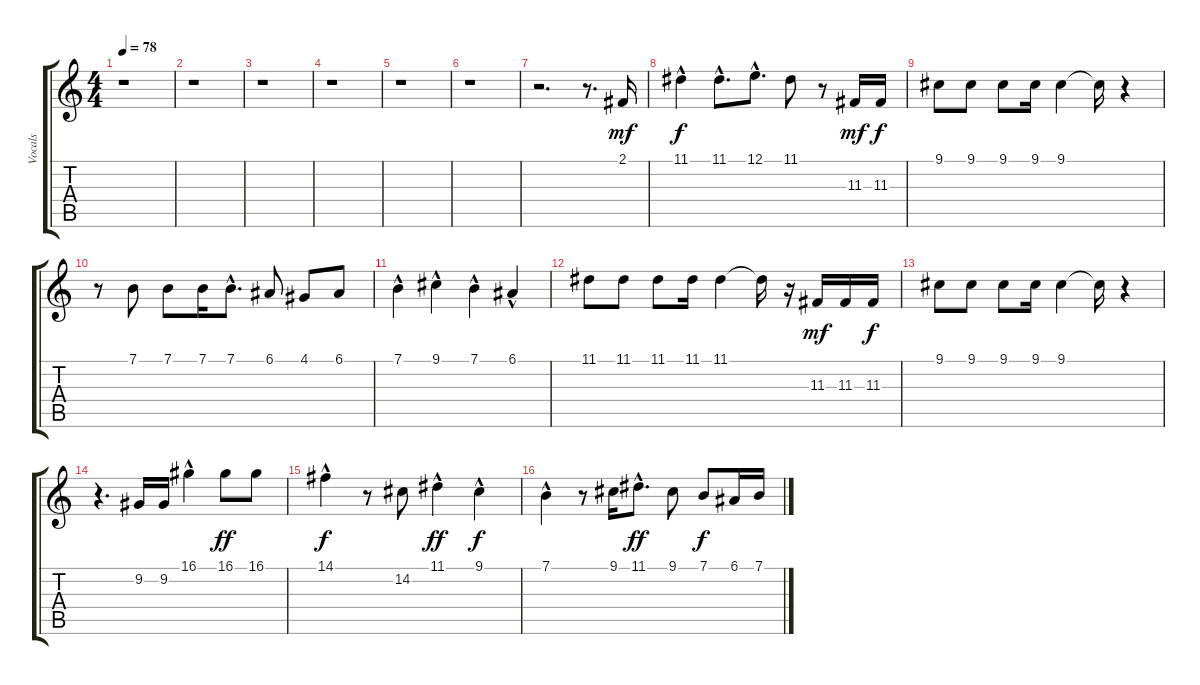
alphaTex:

\track ("Vocals" "Vocals") {instrument lead8bassandlead}
\staff {score tabs}
\tuning (E4 B3 G3 D3 A2 E2) {hide}
\ts (4 4)
\tempo 78
\clef g2
\ks c
r.1{dy f} |
r.1 |
r.1 |
r.1 |
r.1 |
r.1 |
r.2{d} r.8{d} 2.1.16{dy mf balance 8} |
11.1{hac}.4{dy f} 11.1{hac}.8{d} 12.1{hac}.8{d} 11.1.8 r.8 11.3.16{dy mf} 11.3.16{dy f} |
9.1.8 9.1.8 9.1.8 9.1.16 9.1.4 9.1{t}.16 r.4 |
r.8 7.1.8 7.1.8 7.1.16 7.1{hac}.8{d} 6.1.8 4.1.8 6.1.8 |
7.1{hac}.4 9.1{hac}.4 7.1{hac}.4 6.1{hac}.4 |
11.1.8 11.1.8 11.1.8 11.1.16 11.1.4 11.1{t}.16 r.16 11.3.16{dy mf} 11.3.16 11.3.16{dy f} |
9.1.8 9.1.8 9.1.8 9.1.16 9.1.4 9.1{t}.16 r.4 |
r.4{d} 9.2.16 9.2.16 16.1{hac}.4 16.1.8{dy ff} 16.1.8 |
14.1{hac}.4{dy f} r.8 14.2.8 11.1{hac}.4{dy ff} 9.1{hac}.4{dy f} |
7.1{hac}.4 r.8 9.1.16 11.1{hac}.8{d dy ff} 9.1.8 7.1.8{dy f} 6.1.16 7.1.16
